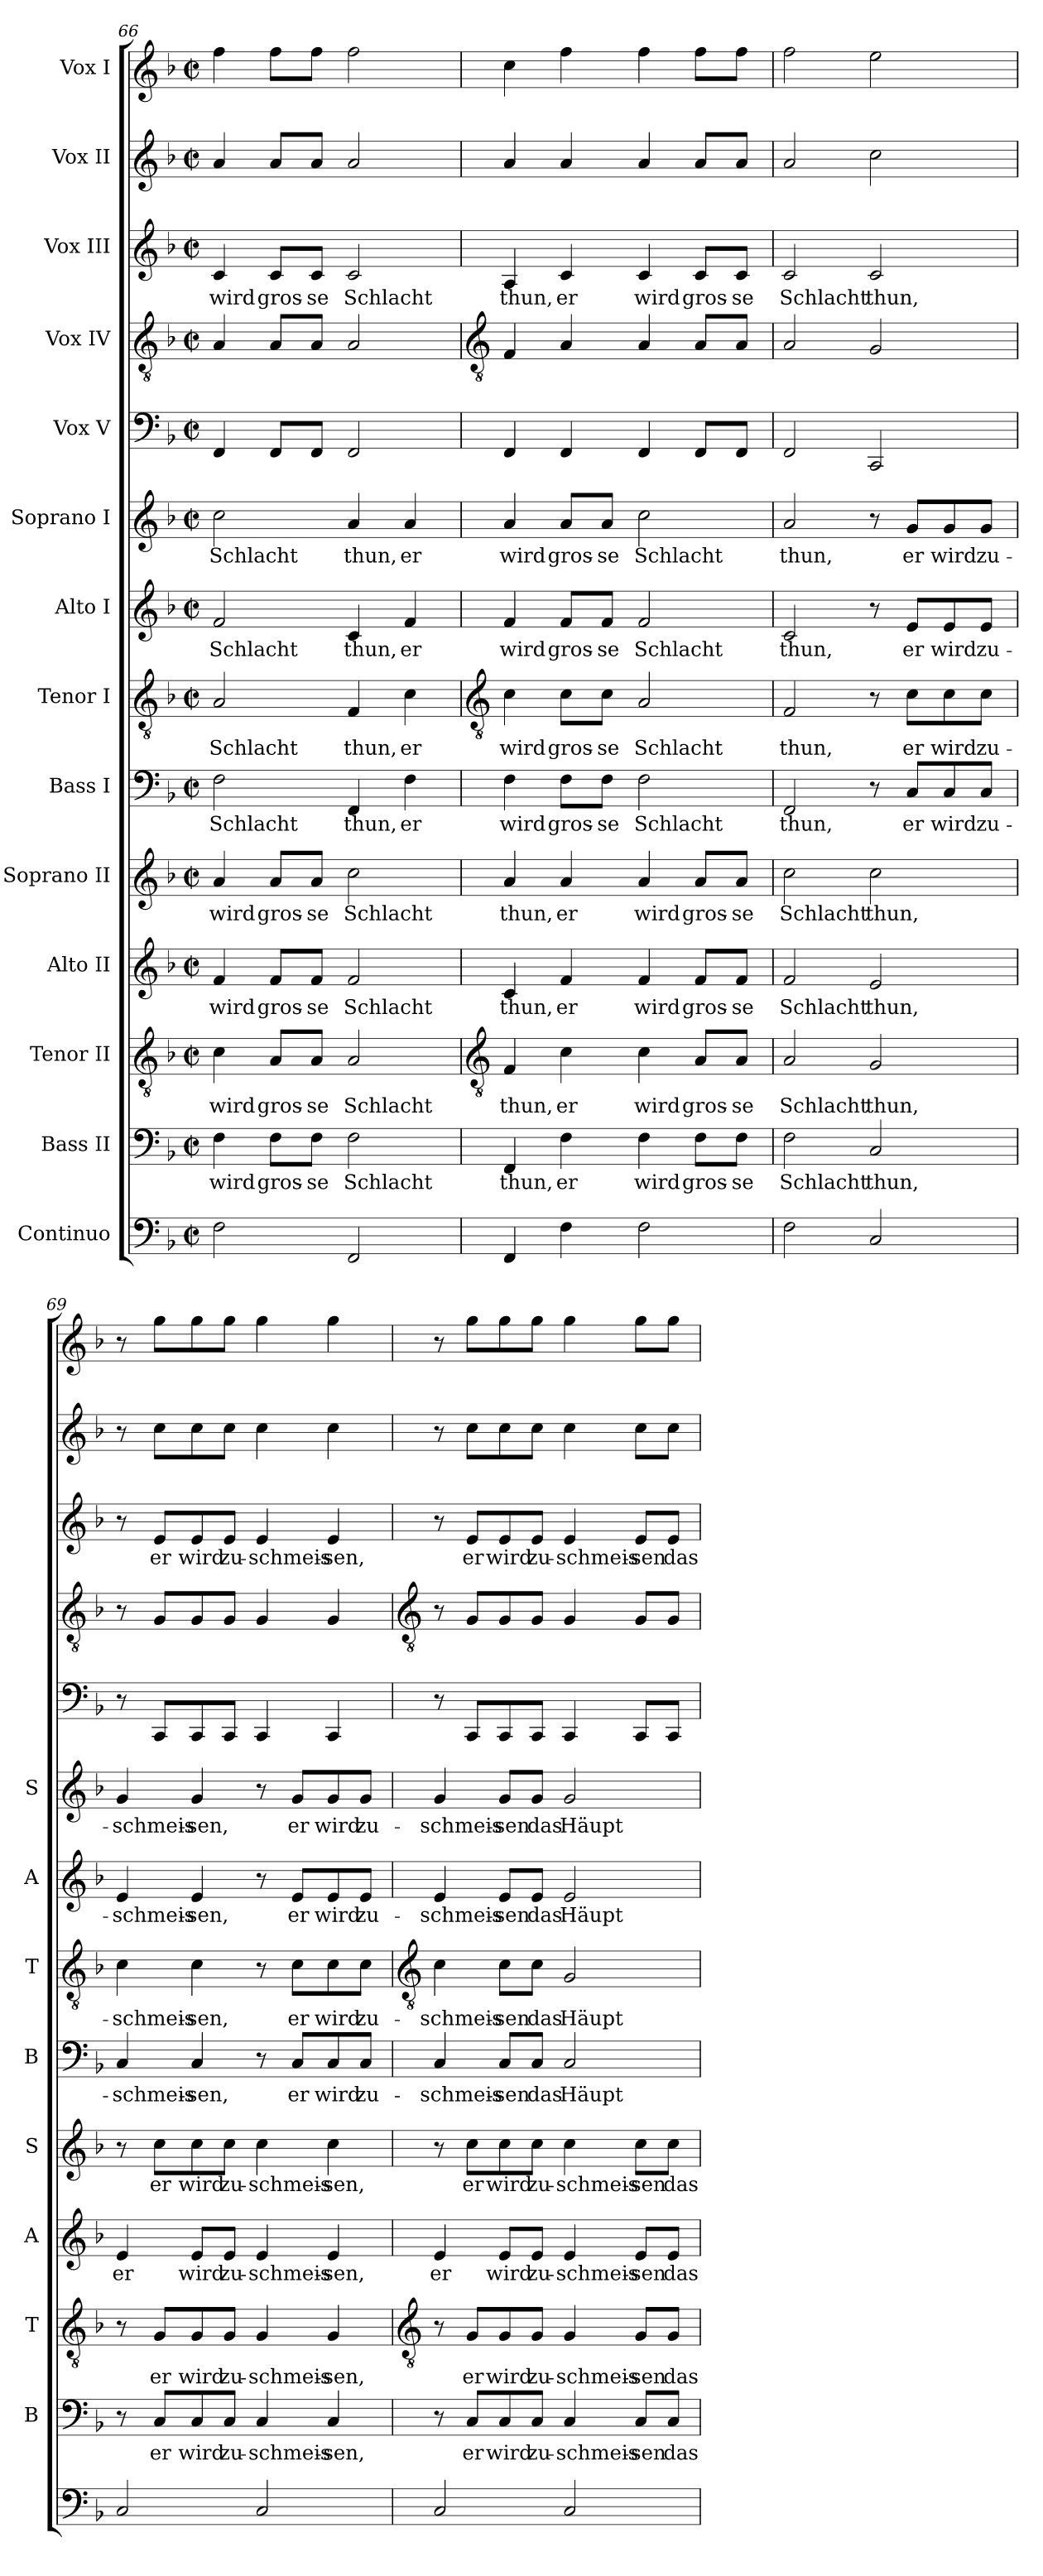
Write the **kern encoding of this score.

**kern	**kern	**text	**kern	**text	**kern	**text	**kern	**text	**kern	**text	**kern	**text	**kern	**text	**kern	**text	**kern	**kern	**kern	**text	**kern	**kern
*part14	*part13	*part13	*part12	*part12	*part11	*part11	*part10	*part10	*part9	*part9	*part8	*part8	*part7	*part7	*part6	*part6	*part5	*part4	*part3	*part3	*part2	*part1
*staff14	*staff13	*staff13	*staff12	*staff12	*staff11	*staff11	*staff10	*staff10	*staff9	*staff9	*staff8	*staff8	*staff7	*staff7	*staff6	*staff6	*staff5	*staff4	*staff3	*staff3	*staff2	*staff1
*I"Continuo	*I"Bass II	*	*I"Tenor II	*	*I"Alto II	*	*I"Soprano II	*	*I"Bass I	*	*I"Tenor I	*	*I"Alto I	*	*I"Soprano I	*	*I"Vox V	*I"Vox IV	*I"Vox III	*	*I"Vox II	*I"Vox I
*	*I'B	*	*I'T	*	*I'A	*	*I'S	*	*I'B	*	*I'T	*	*I'A	*	*I'S	*	*	*	*	*	*	*
*clefF4	*clefF4	*	*clefGv2	*	*clefG2	*	*clefG2	*	*clefF4	*	*clefGv2	*	*clefG2	*	*clefG2	*	*clefF4	*clefGv2	*clefG2	*	*clefG2	*clefG2
*k[b-]	*k[b-]	*	*k[b-]	*	*k[b-]	*	*k[b-]	*	*k[b-]	*	*k[b-]	*	*k[b-]	*	*k[b-]	*	*k[b-]	*k[b-]	*k[b-]	*	*k[b-]	*k[b-]
*F:	*F:	*	*F:	*	*F:	*	*F:	*	*F:	*	*F:	*	*F:	*	*F:	*	*F:	*F:	*F:	*	*F:	*F:
*M2/2	*M2/2	*	*M2/2	*	*M2/2	*	*M2/2	*	*M2/2	*	*M2/2	*	*M2/2	*	*M2/2	*	*M2/2	*M2/2	*M2/2	*	*M2/2	*M2/2
*met(c|)	*met(c|)	*	*met(c|)	*	*met(c|)	*	*met(c|)	*	*met(c|)	*	*met(c|)	*	*met(c|)	*	*met(c|)	*	*met(c|)	*met(c|)	*met(c|)	*	*met(c|)	*met(c|)
=66	=66	=66	=66	=66	=66	=66	=66	=66	=66	=66	=66	=66	=66	=66	=66	=66	=66	=66	=66	=66	=66	=66
!	!	!LO:LY:b	!	!LO:LY:b	!	!LO:LY:b	!	!LO:LY:b	!	!LO:LY:b	!	!LO:LY:b	!	!LO:LY:b	!	!LO:LY:b	!	!	!	!LO:LY:b	!	!
2F	4F	wird	4c	wird	4f	wird	4a	wird	2F	Schlacht	2A	Schlacht	2f	Schlacht	2cc	Schlacht	4FF	4A	4c	wird	4a	4ff
!	!	!LO:LY:b	!	!LO:LY:b	!	!LO:LY:b	!	!LO:LY:b	!	!	!	!	!	!	!	!	!	!	!	!LO:LY:b	!	!
.	8F\L	gros-	8A/L	gros-	8f/L	gros-	8a/L	gros-	.	.	.	.	.	.	.	.	8FFL	8AL	8c/L	gros-	8aL	8ffL
!	!	!LO:LY:b	!	!LO:LY:b	!	!LO:LY:b	!	!LO:LY:b	!	!	!	!	!	!	!	!	!	!	!	!LO:LY:b	!	!
.	8F\J	-se	8A/J	-se	8f/J	-se	8a/J	-se	.	.	.	.	.	.	.	.	8FFJ	8AJ	8c/J	-se	8aJ	8ffJ
!	!	!LO:LY:b	!	!LO:LY:b	!	!LO:LY:b	!	!LO:LY:b	!	!LO:LY:b	!	!LO:LY:b	!	!LO:LY:b	!	!LO:LY:b	!	!	!	!LO:LY:b	!	!
2FF	2F	Schlacht	2A	Schlacht	2f	Schlacht	2cc	Schlacht	4FF	thun,	4F	thun,	4c	thun,	4a	thun,	2FF	2A	2c	Schlacht	2a	2ff
!	!	!	!	!	!	!	!	!	!	!LO:LY:b	!	!LO:LY:b	!	!LO:LY:b	!	!LO:LY:b	!	!	!	!	!	!
.	.	.	.	.	.	.	.	.	4F	er	4c	er	4f	er	4a	er	.	.	.	.	.	.
!!LO:LB:g=z
=67	=67	=67	=67	=67	=67	=67	=67	=67	=67	=67	=67	=67	=67	=67	=67	=67	=67	=67	=67	=67	=67	=67
*	*	*	*clefGv2	*	*	*	*	*	*	*	*clefGv2	*	*	*	*	*	*	*clefGv2	*	*	*	*
!	!	!LO:LY:b	!	!LO:LY:b	!	!LO:LY:b	!	!LO:LY:b	!	!LO:LY:b	!	!LO:LY:b	!	!LO:LY:b	!	!LO:LY:b	!	!	!	!LO:LY:b	!	!
4FF	4FF	thun,	4F	thun,	4c	thun,	4a	thun,	4F	wird	4c	wird	4f	wird	4a	wird	4FF	4F	4A	thun,	4a	4cc
!	!	!LO:LY:b	!	!LO:LY:b	!	!LO:LY:b	!	!LO:LY:b	!	!LO:LY:b	!	!LO:LY:b	!	!LO:LY:b	!	!LO:LY:b	!	!	!	!LO:LY:b	!	!
4F	4F	er	4c	er	4f	er	4a	er	8F\L	gros-	8c\L	gros-	8f/L	gros-	8a/L	gros-	4FF	4A	4c	er	4a	4ff
!	!	!	!	!	!	!	!	!	!	!LO:LY:b	!	!LO:LY:b	!	!LO:LY:b	!	!LO:LY:b	!	!	!	!	!	!
.	.	.	.	.	.	.	.	.	8F\J	-se	8c\J	-se	8f/J	-se	8a/J	-se	.	.	.	.	.	.
!	!	!LO:LY:b	!	!LO:LY:b	!	!LO:LY:b	!	!LO:LY:b	!	!LO:LY:b	!	!LO:LY:b	!	!LO:LY:b	!	!LO:LY:b	!	!	!	!LO:LY:b	!	!
2F	4F	wird	4c	wird	4f	wird	4a	wird	2F	Schlacht	2A	Schlacht	2f	Schlacht	2cc	Schlacht	4FF	4A	4c	wird	4a	4ff
!	!	!LO:LY:b	!	!LO:LY:b	!	!LO:LY:b	!	!LO:LY:b	!	!	!	!	!	!	!	!	!	!	!	!LO:LY:b	!	!
.	8F\L	gros-	8A/L	gros-	8f/L	gros-	8a/L	gros-	.	.	.	.	.	.	.	.	8FFL	8AL	8c/L	gros-	8aL	8ffL
!	!	!LO:LY:b	!	!LO:LY:b	!	!LO:LY:b	!	!LO:LY:b	!	!	!	!	!	!	!	!	!	!	!	!LO:LY:b	!	!
.	8F\J	-se	8A/J	-se	8f/J	-se	8a/J	-se	.	.	.	.	.	.	.	.	8FFJ	8AJ	8c/J	-se	8aJ	8ffJ
=68	=68	=68	=68	=68	=68	=68	=68	=68	=68	=68	=68	=68	=68	=68	=68	=68	=68	=68	=68	=68	=68	=68
!	!	!LO:LY:b	!	!LO:LY:b	!	!LO:LY:b	!	!LO:LY:b	!	!LO:LY:b	!	!LO:LY:b	!	!LO:LY:b	!	!LO:LY:b	!	!	!	!LO:LY:b	!	!
2F	2F	Schlacht	2A	Schlacht	2f	Schlacht	2cc	Schlacht	2FF	thun,	2F	thun,	2c	thun,	2a	thun,	2FF	2A	2c	Schlacht	2a	2ff
!	!	!LO:LY:b	!	!LO:LY:b	!	!LO:LY:b	!	!LO:LY:b	!	!	!	!	!	!	!	!	!	!	!	!LO:LY:b	!	!
2C	2C	thun,	2G	thun,	2e	thun,	2cc	thun,	8r	.	8r	.	8r	.	8r	.	2CC	2G	2c	thun,	2cc	2ee
!	!	!	!	!	!	!	!	!	!	!LO:LY:b	!	!LO:LY:b	!	!LO:LY:b	!	!LO:LY:b	!	!	!	!	!	!
.	.	.	.	.	.	.	.	.	8C/L	er	8c\L	er	8e/L	er	8g/L	er	.	.	.	.	.	.
!	!	!	!	!	!	!	!	!	!	!LO:LY:b	!	!LO:LY:b	!	!LO:LY:b	!	!LO:LY:b	!	!	!	!	!	!
.	.	.	.	.	.	.	.	.	8C/	wird	8c\	wird	8e/	wird	8g/	wird	.	.	.	.	.	.
!	!	!	!	!	!	!	!	!	!	!LO:LY:b	!	!LO:LY:b	!	!LO:LY:b	!	!LO:LY:b	!	!	!	!	!	!
.	.	.	.	.	.	.	.	.	8C/J	zu-	8c\J	zu-	8e/J	zu-	8g/J	zu-	.	.	.	.	.	.
=69	=69	=69	=69	=69	=69	=69	=69	=69	=69	=69	=69	=69	=69	=69	=69	=69	=69	=69	=69	=69	=69	=69
!	!	!	!	!	!	!LO:LY:b	!	!	!	!LO:LY:b	!	!LO:LY:b	!	!LO:LY:b	!	!LO:LY:b	!	!	!	!	!	!
2C	8r	.	8r	.	4e	er	8r	.	4C	-schmeis-	4c	-schmeis-	4e	-schmeis-	4g	-schmeis-	8r	8r	8r	.	8r	8r
!	!	!LO:LY:b	!	!LO:LY:b	!	!	!	!LO:LY:b	!	!	!	!	!	!	!	!	!	!	!	!LO:LY:b	!	!
.	8C/L	er	8G/L	er	.	.	8cc\L	er	.	.	.	.	.	.	.	.	8CCL	8GL	8e/L	er	8ccL	8ggL
!	!	!LO:LY:b	!	!LO:LY:b	!	!LO:LY:b	!	!LO:LY:b	!	!LO:LY:b	!	!LO:LY:b	!	!LO:LY:b	!	!LO:LY:b	!	!	!	!LO:LY:b	!	!
.	8C/	wird	8G/	wird	8e/L	wird	8cc\	wird	4C	-sen,	4c	-sen,	4e	-sen,	4g	-sen,	8CC	8G	8e/	wird	8cc	8gg
!	!	!LO:LY:b	!	!LO:LY:b	!	!LO:LY:b	!	!LO:LY:b	!	!	!	!	!	!	!	!	!	!	!	!LO:LY:b	!	!
.	8C/J	zu-	8G/J	zu-	8e/J	zu-	8cc\J	zu-	.	.	.	.	.	.	.	.	8CCJ	8GJ	8e/J	zu-	8ccJ	8ggJ
!	!	!LO:LY:b	!	!LO:LY:b	!	!LO:LY:b	!	!LO:LY:b	!	!	!	!	!	!	!	!	!	!	!	!LO:LY:b	!	!
2C	4C	-schmeis-	4G	-schmeis-	4e	-schmeis-	4cc	-schmeis-	8r	.	8r	.	8r	.	8r	.	4CC	4G	4e	-schmeis-	4cc	4gg
!	!	!	!	!	!	!	!	!	!	!LO:LY:b	!	!LO:LY:b	!	!LO:LY:b	!	!LO:LY:b	!	!	!	!	!	!
.	.	.	.	.	.	.	.	.	8C/L	er	8c\L	er	8e/L	er	8g/L	er	.	.	.	.	.	.
!	!	!LO:LY:b	!	!LO:LY:b	!	!LO:LY:b	!	!LO:LY:b	!	!LO:LY:b	!	!LO:LY:b	!	!LO:LY:b	!	!LO:LY:b	!	!	!	!LO:LY:b	!	!
.	4C	-sen,	4G	-sen,	4e	-sen,	4cc	-sen,	8C/	wird	8c\	wird	8e/	wird	8g/	wird	4CC	4G	4e	-sen,	4cc	4gg
!	!	!	!	!	!	!	!	!	!	!LO:LY:b	!	!LO:LY:b	!	!LO:LY:b	!	!LO:LY:b	!	!	!	!	!	!
.	.	.	.	.	.	.	.	.	8C/J	zu-	8c\J	zu-	8e/J	zu-	8g/J	zu-	.	.	.	.	.	.
!!LO:LB:g=z
=70	=70	=70	=70	=70	=70	=70	=70	=70	=70	=70	=70	=70	=70	=70	=70	=70	=70	=70	=70	=70	=70	=70
*	*	*	*clefGv2	*	*	*	*	*	*	*	*clefGv2	*	*	*	*	*	*	*clefGv2	*	*	*	*
!	!	!	!	!	!	!LO:LY:b	!	!	!	!LO:LY:b	!	!LO:LY:b	!	!LO:LY:b	!	!LO:LY:b	!	!	!	!	!	!
2C	8r	.	8r	.	4e	er	8r	.	4C	-schmeis-	4c	-schmeis-	4e	-schmeis-	4g	-schmeis-	8r	8r	8r	.	8r	8r
!	!	!LO:LY:b	!	!LO:LY:b	!	!	!	!LO:LY:b	!	!	!	!	!	!	!	!	!	!	!	!LO:LY:b	!	!
.	8C/L	er	8G/L	er	.	.	8cc\L	er	.	.	.	.	.	.	.	.	8CCL	8GL	8e/L	er	8ccL	8ggL
!	!	!LO:LY:b	!	!LO:LY:b	!	!LO:LY:b	!	!LO:LY:b	!	!LO:LY:b	!	!LO:LY:b	!	!LO:LY:b	!	!LO:LY:b	!	!	!	!LO:LY:b	!	!
.	8C/	wird	8G/	wird	8e/L	wird	8cc\	wird	8C/L	-sen	8c\L	-sen	8e/L	-sen	8g/L	-sen	8CC	8G	8e/	wird	8cc	8gg
!	!	!LO:LY:b	!	!LO:LY:b	!	!LO:LY:b	!	!LO:LY:b	!	!LO:LY:b	!	!LO:LY:b	!	!LO:LY:b	!	!LO:LY:b	!	!	!	!LO:LY:b	!	!
.	8C/J	zu-	8G/J	zu-	8e/J	zu-	8cc\J	zu-	8C/J	das	8c\J	das	8e/J	das	8g/J	das	8CCJ	8GJ	8e/J	zu-	8ccJ	8ggJ
!	!	!LO:LY:b	!	!LO:LY:b	!	!LO:LY:b	!	!LO:LY:b	!	!LO:LY:b	!	!LO:LY:b	!	!LO:LY:b	!	!LO:LY:b	!	!	!	!LO:LY:b	!	!
2C	4C	-schmeis-	4G	-schmeis-	4e	-schmeis-	4cc	-schmeis-	2C	Häupt	2G	Häupt	2e	Häupt	2g	Häupt	4CC	4G	4e	-schmeis-	4cc	4gg
!	!	!LO:LY:b	!	!LO:LY:b	!	!LO:LY:b	!	!LO:LY:b	!	!	!	!	!	!	!	!	!	!	!	!LO:LY:b	!	!
.	8C/L	-sen	8G/L	-sen	8e/L	-sen	8cc\L	-sen	.	.	.	.	.	.	.	.	8CCL	8GL	8e/L	-sen	8ccL	8ggL
!	!	!LO:LY:b	!	!LO:LY:b	!	!LO:LY:b	!	!LO:LY:b	!	!	!	!	!	!	!	!	!	!	!	!LO:LY:b	!	!
.	8C/J	das	8G/J	das	8e/J	das	8cc\J	das	.	.	.	.	.	.	.	.	8CCJ	8GJ	8e/J	das	8ccJ	8ggJ
=	=	=	=	=	=	=	=	=	=	=	=	=	=	=	=	=	=	=	=	=	=	=
*-	*-	*-	*-	*-	*-	*-	*-	*-	*-	*-	*-	*-	*-	*-	*-	*-	*-	*-	*-	*-	*-	*-
